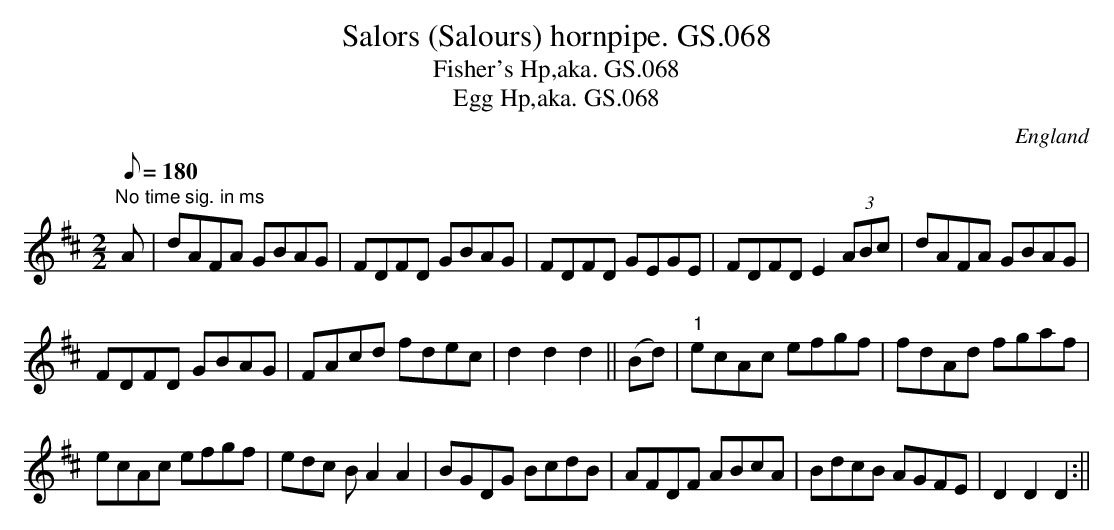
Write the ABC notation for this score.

X:1
T:Salors (Salours) hornpipe. GS.068
T:Fisher's Hp,aka. GS.068
T:Egg Hp,aka. GS.068
M:2/2
L:1/8
Q:180
O:England
K:D major
"No time sig. in ms"
A | dAFA GBAG | FDFD GBAG | FDFD GEGE | FDFD E2 (3ABc | dAFA GBAG |!
 FDFD GBAG |
FAcd fdec | d2d2d2 || (Bd) | "1" ecAc efgf |fdAd fgaf |! ecAc efgf | edc
B A2A2 |
BGDG BcdB | AFDF ABcA | BdcB AGFE | D2D2D2 :||
